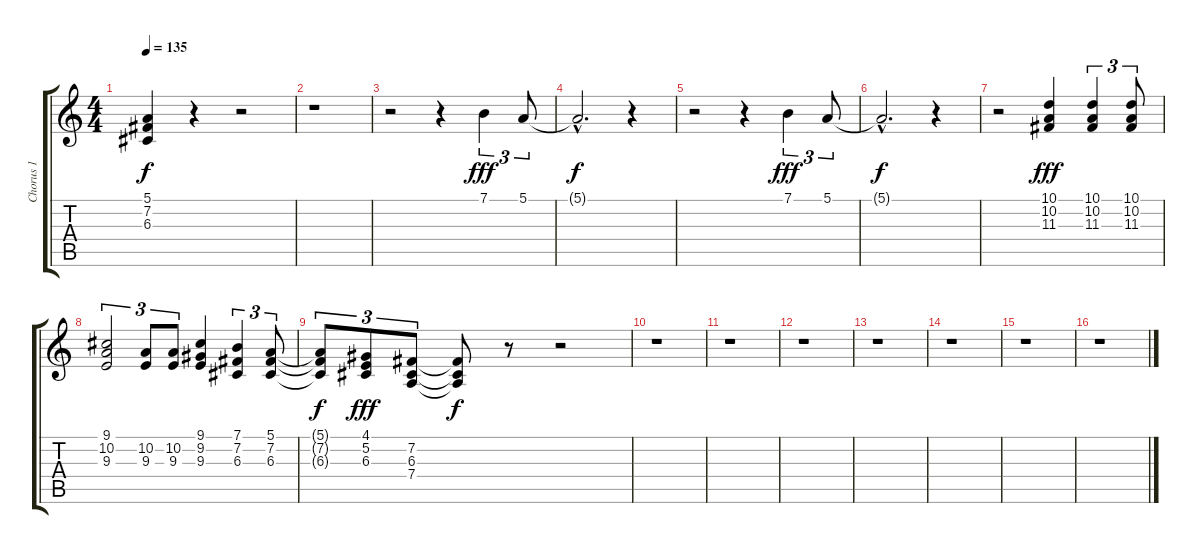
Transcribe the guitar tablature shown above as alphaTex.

\track ("Chorus 1" "Chorus 1") {instrument choiraahs}
\staff {score tabs}
\tuning (E4 B3 G3 D3 A2 E2) {hide}
\ts (4 4)
\tempo 135
\clef g2
\ks c
(5.1{t} 7.2{t} 6.3{t}).4{dy f} r.4 r.2 |
r.1 |
r.2 r.4 7.1.4{tu (3 2) dy fff} 5.1.8{tu (3 2)} |
5.1{hac t}.2{d dy f} r.4 |
r.2 r.4 7.1.4{tu (3 2) dy fff} 5.1.8{tu (3 2)} |
5.1{hac t}.2{d dy f} r.4 |
r.2 (10.1 10.2 11.3).4{dy fff} (10.1 10.2 11.3).4{tu (3 2)} (10.1 10.2 11.3).8{tu (3 2)} |
(9.1 10.2 9.3).2{tu (3 2)} (10.2 9.3).8{tu (3 2)} (10.2 9.3).8{tu (3 2)} (9.1 9.2 9.3).4 (7.1 7.2 6.3).4{tu (3 2)} (5.1 7.2 6.3).8{tu (3 2)} |
(5.1{t} 7.2{t} 6.3{t}).8{tu (3 2) dy f} (4.1 5.2 6.3).8{tu (3 2) dy fff} (7.2 6.3 7.4).8{tu (3 2)} (7.2{t} 6.3{t} 7.4{t}).8{dy f} r.8 r.2 |
r.1 |
r.1 |
r.1 |
r.1 |
r.1 |
r.1 |
r.1
